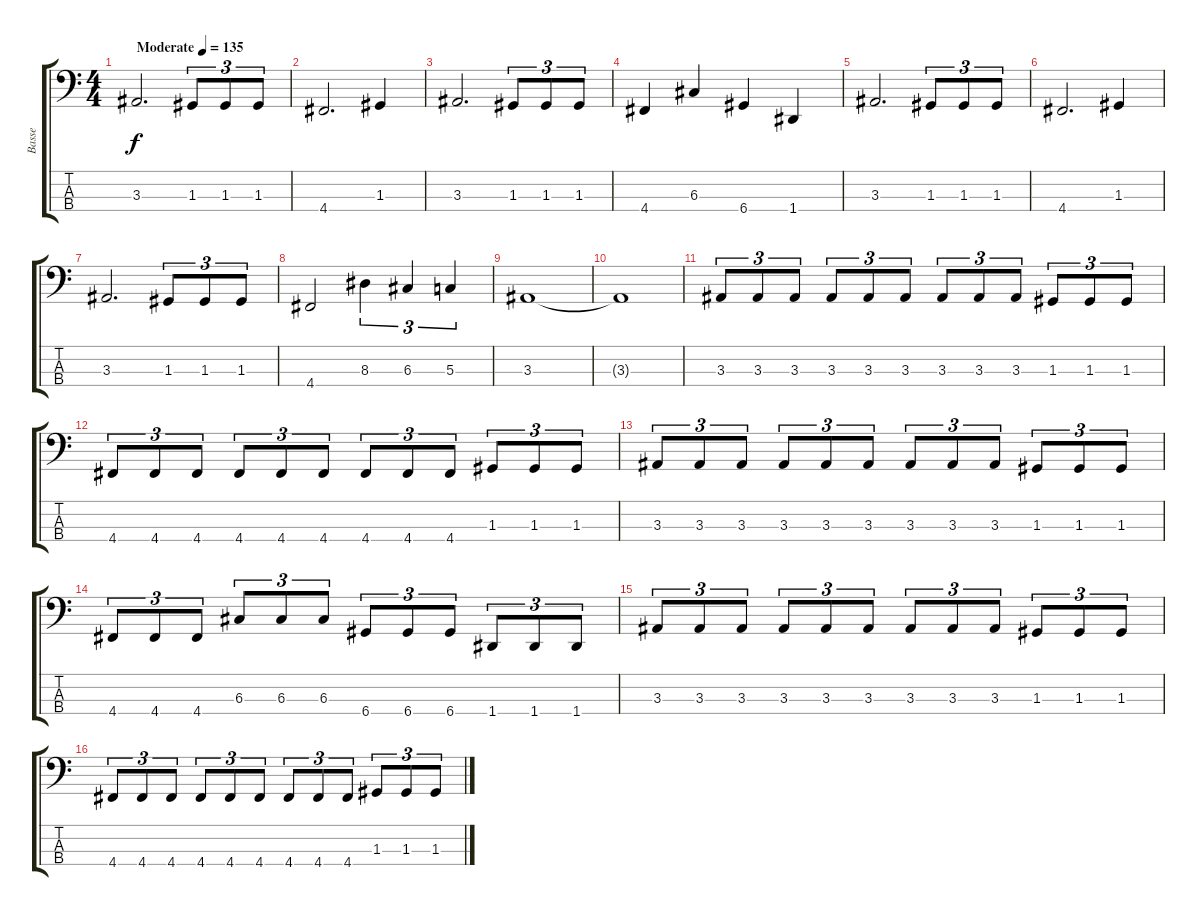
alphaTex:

\track ("Basse" "Basse") {instrument electricbasspick}
\staff {score tabs}
\tuning (F2 C2 G1 D1) {hide}
\ts (4 4)
\tempo (135 "Moderate")
\clef f4
\ks c
3.3.2{d dy f instrument electricbasspick} 1.3.8{tu (3 2)} 1.3.8{tu (3 2)} 1.3.8{tu (3 2)} |
4.4.2{d} 1.3.4 |
3.3.2{d} 1.3.8{tu (3 2)} 1.3.8{tu (3 2)} 1.3.8{tu (3 2)} |
4.4.4 6.3.4 6.4.4 1.4.4 |
3.3.2{d} 1.3.8{tu (3 2)} 1.3.8{tu (3 2)} 1.3.8{tu (3 2)} |
4.4.2{d} 1.3.4 |
3.3.2{d} 1.3.8{tu (3 2)} 1.3.8{tu (3 2)} 1.3.8{tu (3 2)} |
4.4.2 8.3.4{tu (3 2)} 6.3.4{tu (3 2)} 5.3.4{tu (3 2)} |
3.3.1 |
3.3{t}.1 |
3.3.8{tu (3 2)} 3.3.8{tu (3 2)} 3.3.8{tu (3 2)} 3.3.8{tu (3 2)} 3.3.8{tu (3 2)} 3.3.8{tu (3 2)} 3.3.8{tu (3 2)} 3.3.8{tu (3 2)} 3.3.8{tu (3 2)} 1.3.8{tu (3 2)} 1.3.8{tu (3 2)} 1.3.8{tu (3 2)} |
4.4.8{tu (3 2)} 4.4.8{tu (3 2)} 4.4.8{tu (3 2)} 4.4.8{tu (3 2)} 4.4.8{tu (3 2)} 4.4.8{tu (3 2)} 4.4.8{tu (3 2)} 4.4.8{tu (3 2)} 4.4.8{tu (3 2)} 1.3.8{tu (3 2)} 1.3.8{tu (3 2)} 1.3.8{tu (3 2)} |
3.3.8{tu (3 2)} 3.3.8{tu (3 2)} 3.3.8{tu (3 2)} 3.3.8{tu (3 2)} 3.3.8{tu (3 2)} 3.3.8{tu (3 2)} 3.3.8{tu (3 2)} 3.3.8{tu (3 2)} 3.3.8{tu (3 2)} 1.3.8{tu (3 2)} 1.3.8{tu (3 2)} 1.3.8{tu (3 2)} |
4.4.8{tu (3 2)} 4.4.8{tu (3 2)} 4.4.8{tu (3 2)} 6.3.8{tu (3 2)} 6.3.8{tu (3 2)} 6.3.8{tu (3 2)} 6.4.8{tu (3 2)} 6.4.8{tu (3 2)} 6.4.8{tu (3 2)} 1.4.8{tu (3 2)} 1.4.8{tu (3 2)} 1.4.8{tu (3 2)} |
3.3.8{tu (3 2)} 3.3.8{tu (3 2)} 3.3.8{tu (3 2)} 3.3.8{tu (3 2)} 3.3.8{tu (3 2)} 3.3.8{tu (3 2)} 3.3.8{tu (3 2)} 3.3.8{tu (3 2)} 3.3.8{tu (3 2)} 1.3.8{tu (3 2)} 1.3.8{tu (3 2)} 1.3.8{tu (3 2)} |
4.4.8{tu (3 2)} 4.4.8{tu (3 2)} 4.4.8{tu (3 2)} 4.4.8{tu (3 2)} 4.4.8{tu (3 2)} 4.4.8{tu (3 2)} 4.4.8{tu (3 2)} 4.4.8{tu (3 2)} 4.4.8{tu (3 2)} 1.3.8{tu (3 2)} 1.3.8{tu (3 2)} 1.3.8{tu (3 2)}
